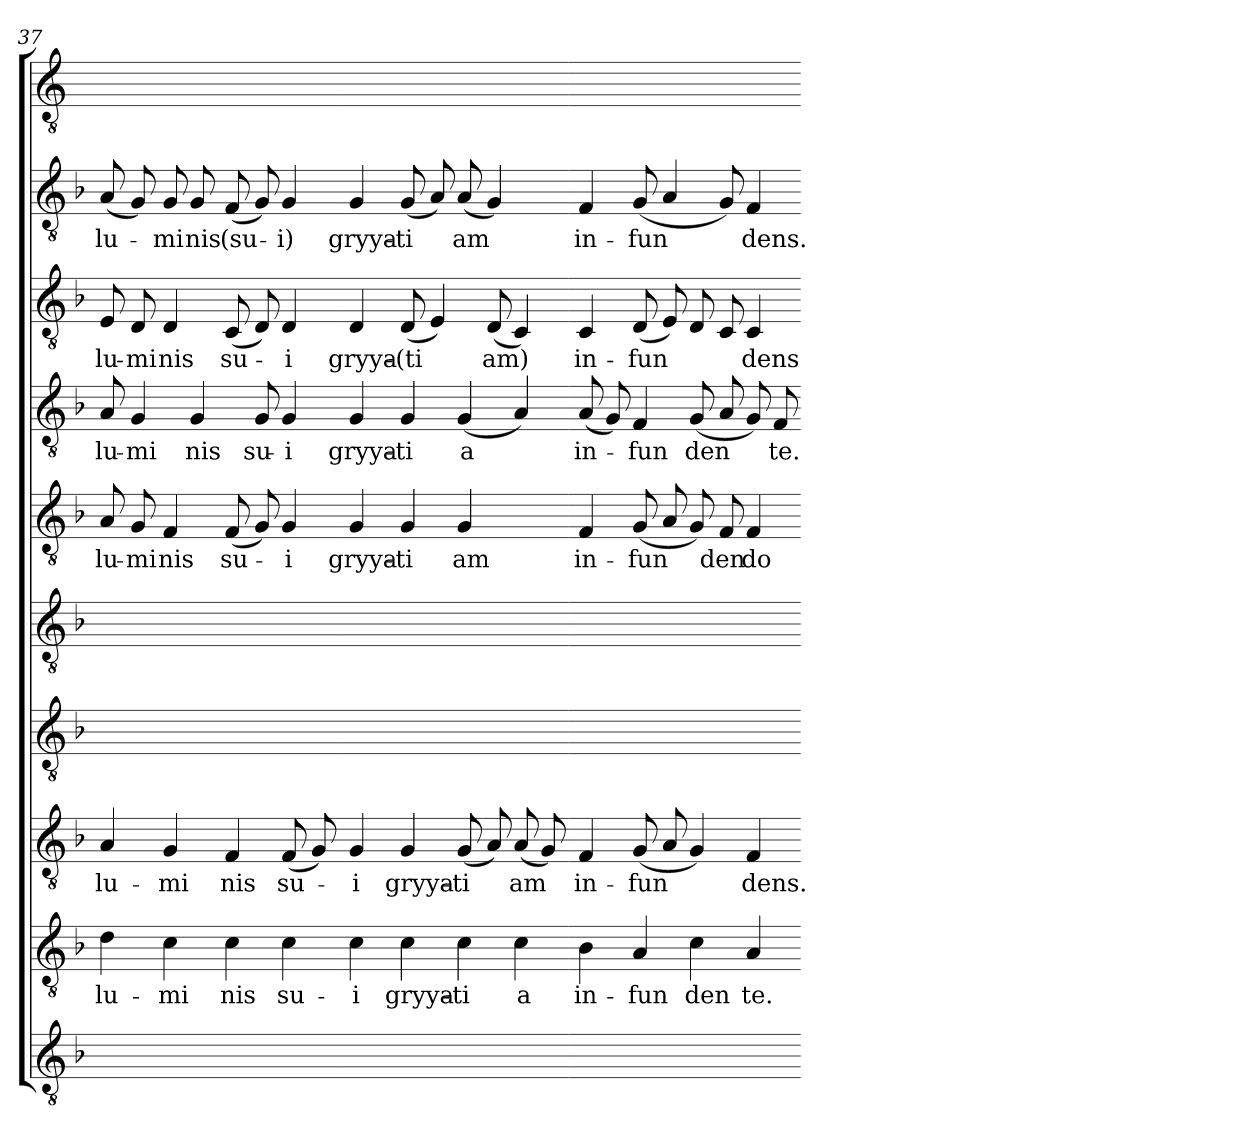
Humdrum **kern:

**kern	**kern	**text	**kern	**text	**kern	**kern	**kern	**text	**kern	**text	**kern	**text	**kern	**text	**kern
*part10	*part9	*part9	*part8	*part8	*part7	*part6	*part5	*part5	*part4	*part4	*part3	*part3	*part2	*part2	*part1
*staff10	*staff9	*staff9	*staff8	*staff8	*staff7	*staff6	*staff5	*staff5	*staff4	*staff4	*staff3	*staff3	*staff2	*staff2	*staff1
*clefGv2	*clefGv2	*	*clefGv2	*	*clefGv2	*clefGv2	*clefGv2	*	*clefGv2	*	*clefGv2	*	*clefGv2	*	*clefGv2
*k[b-]	*k[b-]	*	*k[b-]	*	*k[b-]	*k[b-]	*k[b-]	*	*k[b-]	*	*k[b-]	*	*k[b-]	*	*k[]
=37	=37	=37	=37	=37	=37	=37	=37	=37	=37	=37	=37	=37	=37	=37	=37
1ryy	4d	lu-	4A	lu-	1ryy	1ryy	8A	lu-	8A	lu-	8E	lu-	(8A	lu-	1ryy
.	.	.	.	.	.	.	8G	mi	4G	mi	8D	mi	8G)	.	.
.	4c	mi	4G	mi	.	.	4F	-nis	.	.	4D	-nis	8G	mi	.
.	.	.	.	.	.	.	.	.	4G	-nis	.	.	8G	-nis	.
.	4c	-nis	4F	-nis	.	.	(8F	su-	.	.	(8C	su-	(8F	(su-	.
.	.	.	.	.	.	.	8G)	.	8G	su-	8D)	.	8G)	.	.
.	4c	su-	(8F	su-	.	.	4G	-i	4G	-i	4D	-i	4G	-i)	.
.	.	.	8G)	.	.	.	.	.	.	.	.	.	.	.	.
=38-	=38-	=38-	=38-	=38-	=38-	=38-	=38-	=38-	=38-	=38-	=38-	=38-	=38-	=38-	=38-
1ryy	4c	-i	4G	-i	1ryy	1ryy	4G	gryya-	4G	gryya-	4D	gryya-	4G	gryya-	1ryy
.	4c	gryya-	4G	gryya-	.	.	4G	ti	4G	ti	(8D	(ti	(8G	ti	.
.	.	.	.	.	.	.	.	.	.	.	4E)	.	8A)	.	.
.	4c	ti	(8G	ti	.	.	4G	-am	(4G	-a	.	.	(8A	-am	.
.	.	.	8A)	.	.	.	.	.	.	.	(8D	-am)	4G)	.	.
.	4c	-a	(8A	-am	.	.	4ryy	.	4A)	.	4C)	.	.	.	.
.	.	.	8G)	.	.	.	.	.	.	.	.	.	8ryy	.	.
=39-	=39-	=39-	=39-	=39-	=39-	=39-	=39-	=39-	=39-	=39-	=39-	=39-	=39-	=39-	=39-
1ryy	4B-	in-	4F	in-	1ryy	1ryy	4F	in-	(8A	in-	4C	in-	4F	in-	1ryy
.	.	.	.	.	.	.	.	.	8G)	.	.	.	.	.	.
.	4A	fun	(8G	fun	.	.	(8G	fun	4F	fun	(8D	fun	(8G	fun	.
.	.	.	8A	.	.	.	8A	.	.	.	8E)	.	4A	.	.
.	4c	den	4G)	.	.	.	8G)	.	(8G	den	8D	.	.	.	.
.	.	.	.	.	.	.	8F	den	8A	.	8C	.	8G)	.	.
.	4A	-te.	4F	-dens.	.	.	4F	-do	8G)	.	4C	-dens	4F	-dens.	.
.	.	.	.	.	.	.	.	.	8F	-te.	.	.	.	.	.
=-	=-	=-	=-	=-	=-	=-	=-	=-	=-	=-	=-	=-	=-	=-	=-
*-	*-	*-	*-	*-	*-	*-	*-	*-	*-	*-	*-	*-	*-	*-	*-
